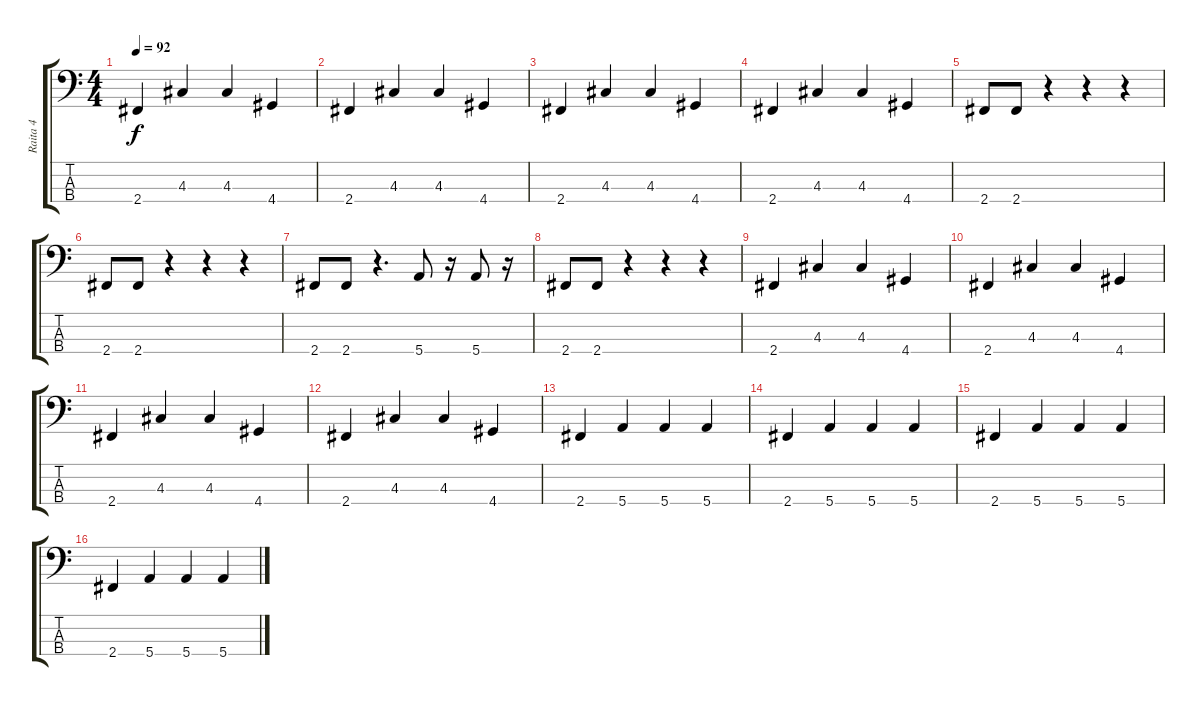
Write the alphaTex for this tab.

\track ("Raita 4" "Raita 4") {instrument electricbassfinger}
\staff {score tabs}
\tuning (G2 D2 A1 E1) {hide}
\ts (4 4)
\tempo 92
\clef f4
\ks c
2.4.4{dy f} 4.3.4 4.3.4 4.4.4 |
2.4.4 4.3.4 4.3.4 4.4.4 |
2.4.4 4.3.4 4.3.4 4.4.4 |
2.4.4 4.3.4 4.3.4 4.4.4 |
2.4.8 2.4.8 r.4 r.4 r.4 |
2.4.8 2.4.8 r.4 r.4 r.4 |
2.4.8 2.4.8 r.4{d} 5.4.8 r.16 5.4.8 r.16 |
2.4.8 2.4.8 r.4 r.4 r.4 |
2.4.4 4.3.4 4.3.4 4.4.4 |
2.4.4 4.3.4 4.3.4 4.4.4 |
2.4.4 4.3.4 4.3.4 4.4.4 |
2.4.4 4.3.4 4.3.4 4.4.4 |
2.4.4 5.4.4 5.4.4 5.4.4 |
2.4.4 5.4.4 5.4.4 5.4.4 |
2.4.4 5.4.4 5.4.4 5.4.4 |
2.4.4 5.4.4 5.4.4 5.4.4
